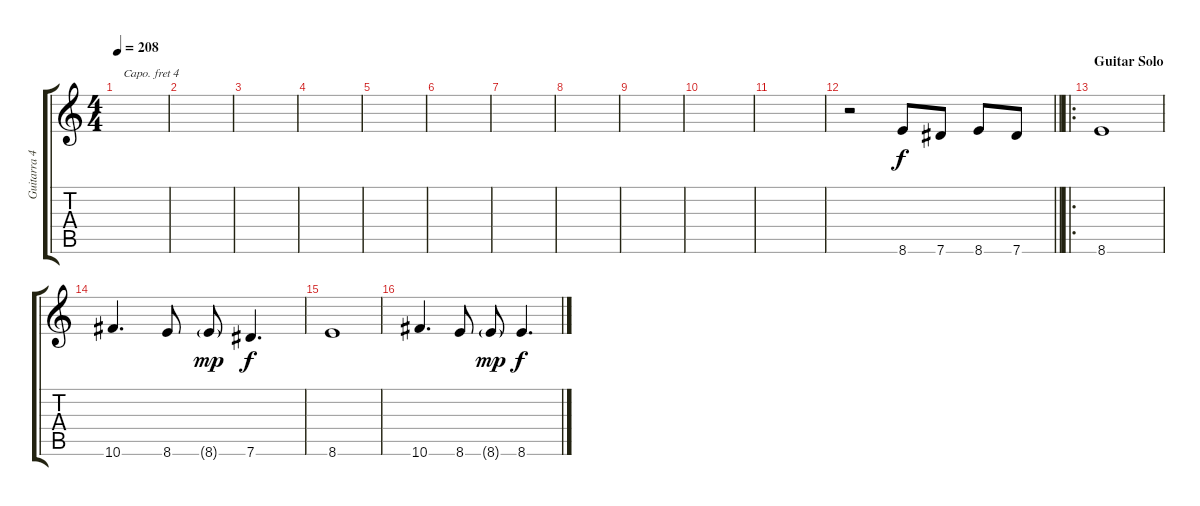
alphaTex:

\track ("Guitarra 4" "Guitarra 4") {solo instrument distortionguitar}
\staff {score tabs}
\capo 4
\tuning (E4 B3 G3 D3 A2 E2) {hide}
\ts (4 4)
\tempo 208
\clef g2
\ks c
|
|
|
|
|
|
|
|
|
|
|
\barLineRight lightlight
r.2 8.6.8 7.6.8 8.6.8 7.6.8 |
\ro
\section ("" "Guitar Solo")
8.6.1 |
10.6.4{d} 8.6.8 8.6{g}.8{dy mp} 7.6.4{d dy f} |
8.6.1 |
10.6.4{d} 8.6.8 8.6{g}.8{dy mp} 8.6.4{d dy f}
